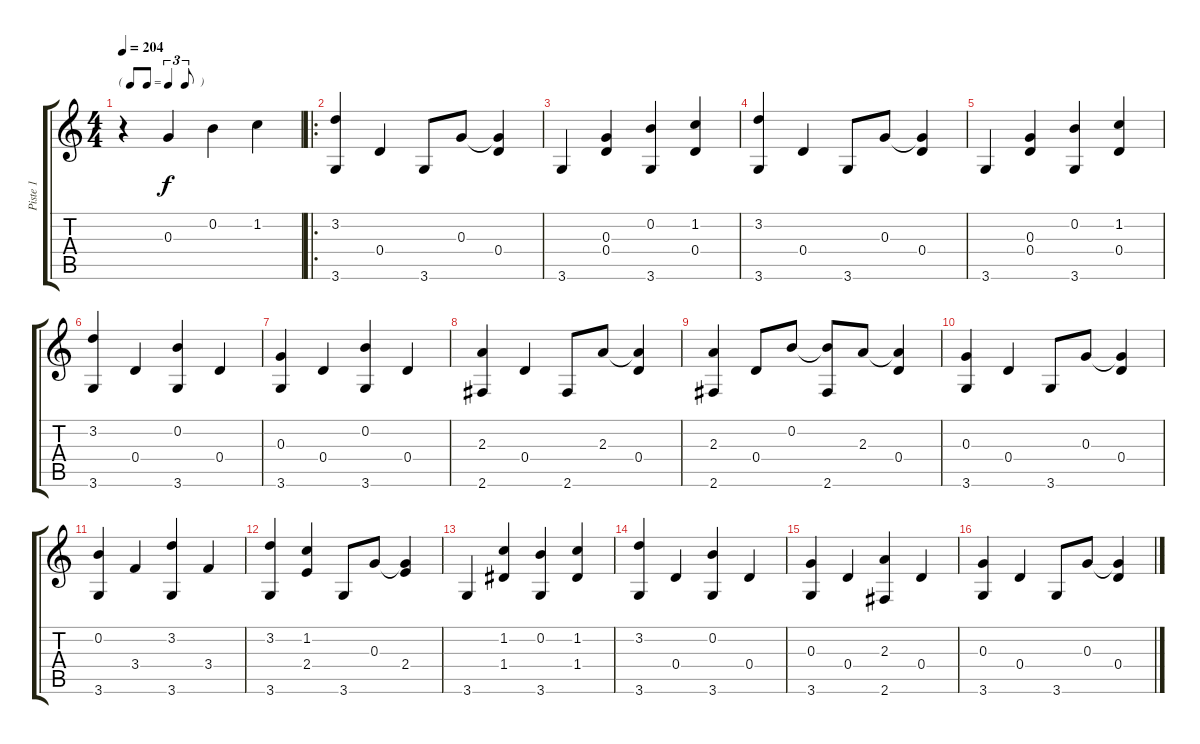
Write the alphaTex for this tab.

\track ("Piste 1" "Piste 1") {instrument acousticguitarnylon}
\staff {score tabs}
\tuning (E4 B3 G3 D3 A2 E2) {hide}
\ts (4 4)
\tf triplet8th
\tempo 204
\clef g2
\ks c
r.4{dy f instrument acousticguitarnylon} 0.3.4 0.2.4 1.2.4 |
\ro
(3.2 3.6).4 0.4.4 3.6.8 0.3.8 (0.3{t} 0.4).4 |
3.6.4 (0.3 0.4).4 (0.2 3.6).4 (1.2 0.4).4 |
(3.2 3.6).4 0.4.4 3.6.8 0.3.8 (0.3{t} 0.4).4 |
3.6.4 (0.3 0.4).4 (0.2 3.6).4 (1.2 0.4).4 |
(3.2 3.6).4 0.4.4 (0.2 3.6).4 0.4.4 |
(0.3 3.6).4 0.4.4 (0.2 3.6).4 0.4.4 |
(2.3 2.6).4 0.4.4 2.6.8 2.3.8 (2.3{t} 0.4).4 |
(2.3 2.6).4 0.4.8 0.2.8 (0.2{t} 2.6).8 2.3.8 (2.3{t} 0.4).4 |
(0.3 3.6).4 0.4.4 3.6.8 0.3.8 (0.3{t} 0.4).4 |
(0.2 3.6).4 3.4.4 (3.2 3.6).4 3.4.4 |
(3.2 3.6).4 (1.2 2.4).4 3.6.8 0.3.8 (0.3{t} 2.4).4 |
3.6.4 (1.2 1.4).4 (0.2 3.6).4 (1.2 1.4).4 |
(3.2 3.6).4 0.4.4 (0.2 3.6).4 0.4.4 |
(0.3 3.6).4 0.4.4 (2.3 2.6).4 0.4.4 |
(0.3 3.6).4 0.4.4 3.6.8 0.3.8 (0.3{t} 0.4).4
